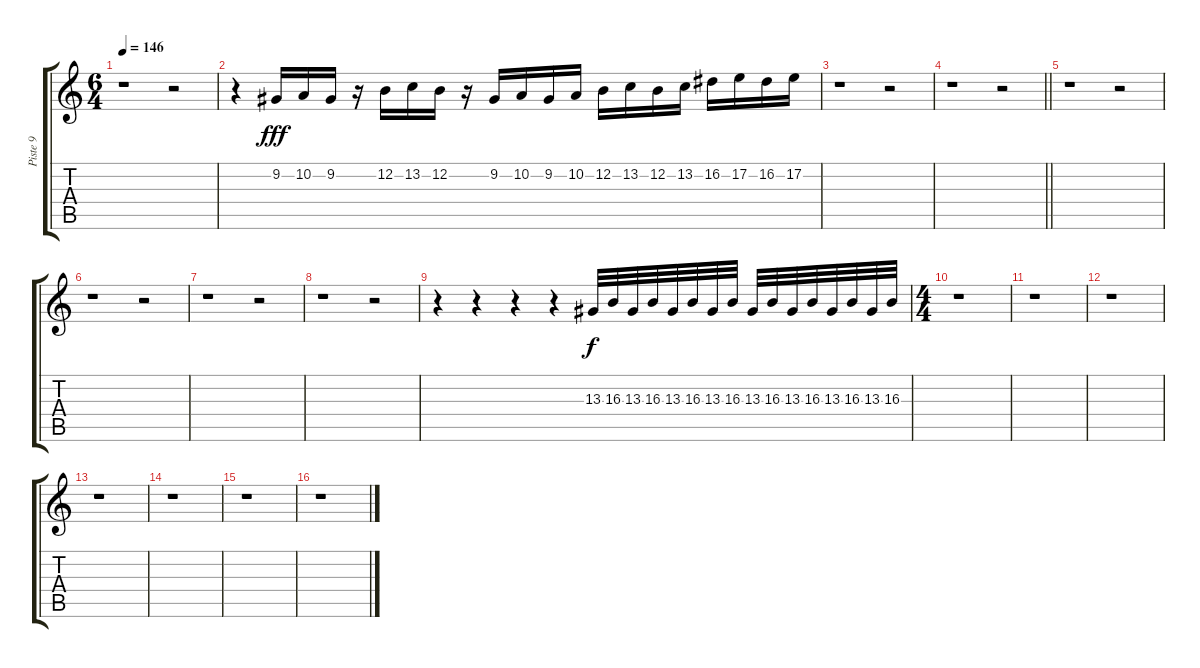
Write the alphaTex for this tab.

\track ("Piste 9" "Piste 9") {instrument flute}
\staff {score tabs}
\tuning (E4 B3 G3 D3 A2 D2) {hide}
\ts (6 4)
\tempo 146
\clef g2
\ks c
r.1{dy f} r.2 |
r.4 9.2.16{dy fff} 10.2.16 9.2.16 r.16 12.2.16 13.2.16 12.2.16 r.16 9.2.16 10.2.16 9.2.16 10.2.16 12.2.16 13.2.16 12.2.16 13.2.16 16.2.16 17.2.16 16.2.16 17.2.16 |
r.1 r.2 |
\barLineRight lightlight
r.1 r.2 |
\section ("" "")
r.1 r.2 |
r.1 r.2 |
r.1 r.2 |
r.1 r.2 |
r.4 r.4 r.4 r.4 13.3.32{dy f} 16.3.32 13.3.32 16.3.32 13.3.32 16.3.32 13.3.32 16.3.32 13.3.32 16.3.32 13.3.32 16.3.32 13.3.32 16.3.32 13.3.32 16.3.32 |
\ts (4 4)
r.1 |
r.1 |
r.1 |
r.1 |
r.1 |
r.1 |
r.1
